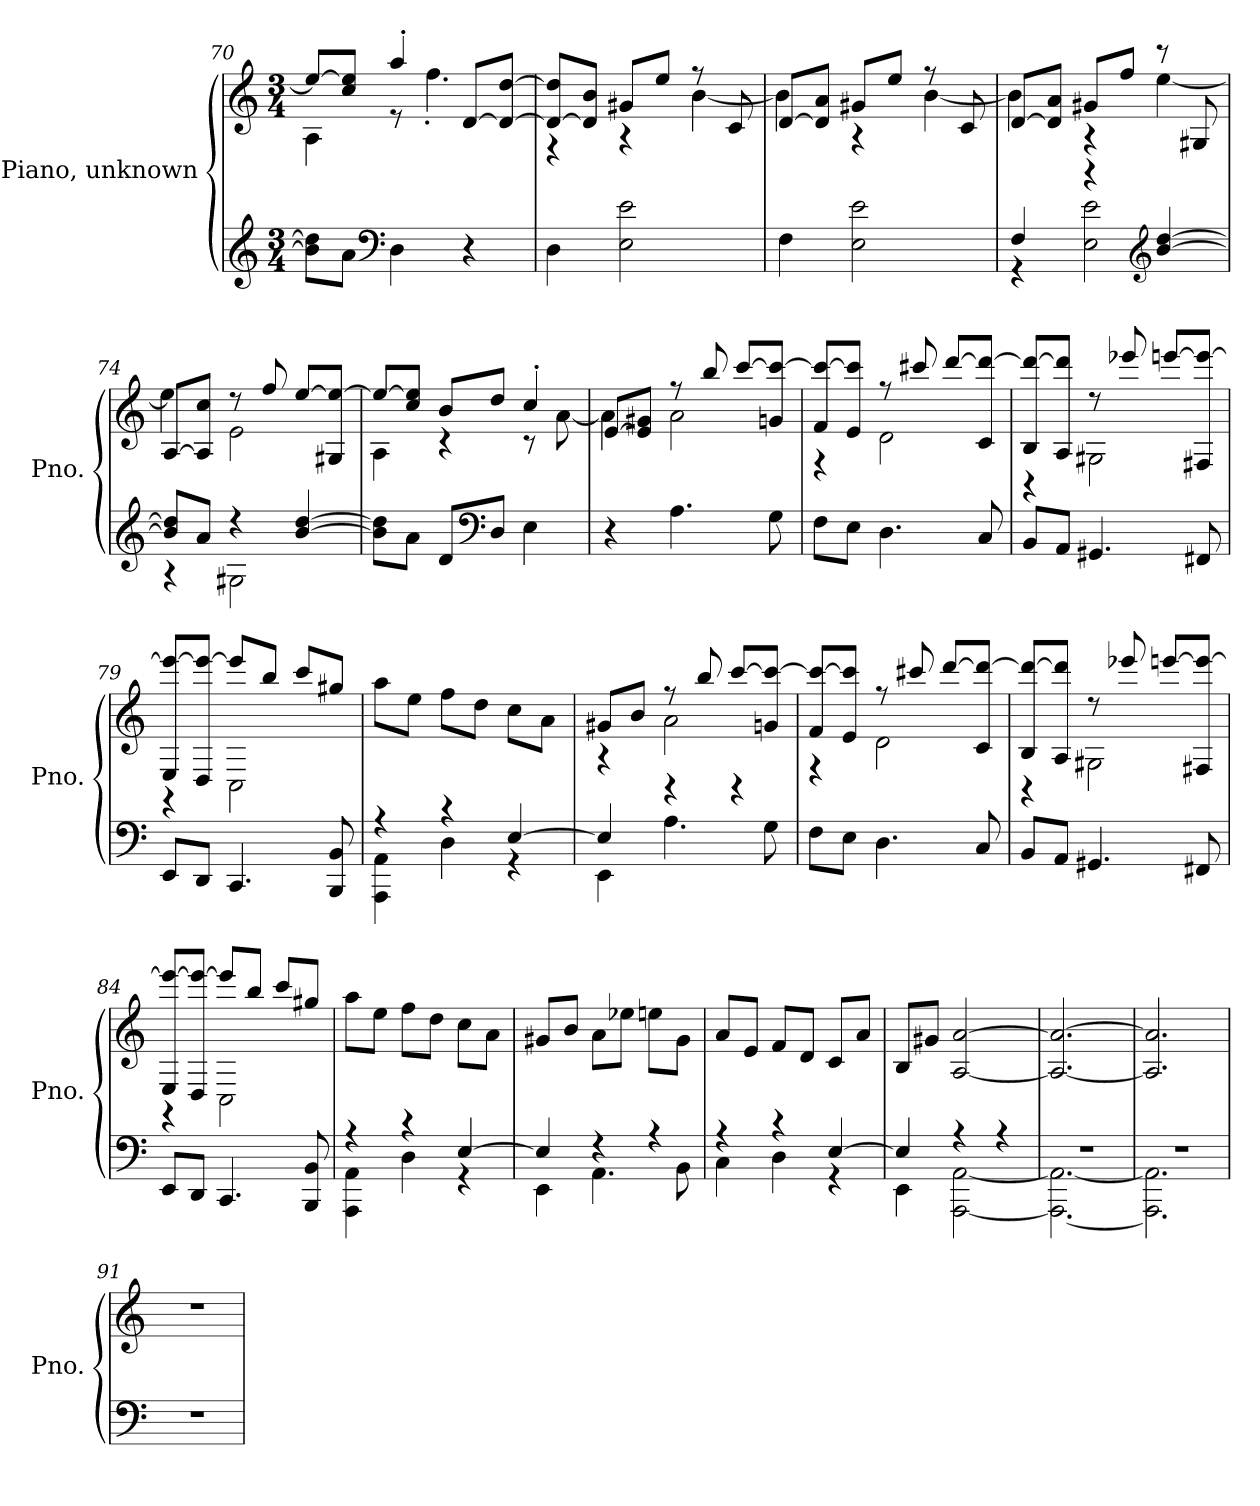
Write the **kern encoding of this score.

**kern	**kern
*part1	*part1
*staff2	*staff1
*I"Piano, unknown	*
*I'Pno.	*
!!LO:LB:g=z
*clefG2	*clefG2
*k[]	*k[]
*M3/4	*M3/4
=70	=70
*	*^
8b\] 8dd\]L	8ee/L_	4A\
8a\J	8cc/ 8ee/]J	.
*clefF4	*	*
4D\	4aa'/	8r
.	.	4.ff'\
4r	[8d/L	.
.	8d/_ [8dd/J	.
=71	=71	=71
4D\	8d/_ 8dd/]L	4r
.	8d/] 8b/J	.
2E\ 2e\	8g#X/L	4r
.	8ee/J	.
.	8r	[4b\
.	8c/	.
=72	=72	=72
4F\	[8d/L	4b\]
.	8d/] 8a/J	.
2E\ 2e\	8g#X/L	4r
.	8ee/J	.
.	8r	[4b\
.	8c/	.
=73	=73	=73
*^	*	*
4F/	4r	[8d/L	4b\]
.	.	8d/] 8a/J	.
4r	2E\ 2e\	8g#X/L	4r
.	.	8ff/J	.
*clefG2	*	*	*
[4b/ [4dd/	.	8r	[4ee\
.	.	8G#X/	.
!!LO:LB:g=z	!!
=74	=74	=74	=74
8b/] 8dd/]L	4r	[8A/L	4ee\]
8a/J	.	8A/] 8cc/J	.
4r	2G#X\	8r	2e\
.	.	8ff/	.
[4b/ [4dd/	.	[8ee/L	.
.	.	8G#X/ 8ee/_J	.
*v	*v	*	*
=75	=75	=75
8b\] 8dd\]L	8ee/L_	4A\
8a\J	8cc/ 8ee/]J	.
8d/L	8b/L	4r
*clefF4	*	*
8D/J	8dd/J	.
4E\	4cc'/	8r
.	.	[8a\
=76	=76	=76
4r	[8e/L	4a\]
.	8e/] 8g#X/J	.
4.A\	8r	2a\
.	8bb/	.
.	[8ccc/L	.
8G\	8gn/ 8ccc/_J	.
=77	=77	=77
8F\L	8f/ 8ccc/_L	4r
8E\J	8e/ 8ccc/]J	.
4.D\	8r	2d\
.	8ccc#X/	.
.	[8ddd/L	.
8C/	8c/ 8ddd/_J	.
!!LO:PB:g=z	!!
=78	=78	=78
8BB/L	8B/ 8ddd/_L	4r
8AA/J	8A/ 8ddd/]J	.
4.GG#X/	8r	2G#X\
.	8eee-X/	.
.	[8eeen/L	.
8FF#X/	8F#X/ 8eee/_J	.
=79	=79	=79
8EE/L	8E/ 8eee/_L	4r
8DD/J	8D/ 8eee/_J	.
4.CC/	8eee/L]	2C\
.	8bb/J	.
.	8ccc/L	.
8BBB/ 8BB/	8gg#X/J	.
*	*v	*v
=80	=80
*^	*
4r	4AAA\ 4AA\	8aa\L
.	.	8ee\J
4r	4D\	8ff\L
.	.	8dd\J
[4E/	4r	8cc\L
.	.	8a\J
=81	=81	=81
*	*	*^
4E/]	4EE\	8g#X/L	4r
.	.	8b/J	.
4r	4.A\	8r	2a\
.	.	8bb/	.
4r	.	[8ccc/L	.
.	8G\	8gn/ 8ccc/_J	.
*v	*v	*	*
!!LO:LB:g=z	!!
=82	=82	=82
8F\L	8f/ 8ccc/_L	4r
8E\J	8e/ 8ccc/]J	.
4.D\	8r	2d\
.	8ccc#X/	.
.	[8ddd/L	.
8C/	8c/ 8ddd/_J	.
=83	=83	=83
8BB/L	8B/ 8ddd/_L	4r
8AA/J	8A/ 8ddd/]J	.
4.GG#X/	8r	2G#X\
.	8eee-X/	.
.	[8eeen/L	.
8FF#X/	8F#X/ 8eee/_J	.
=84	=84	=84
8EE/L	8E/ 8eee/_L	4r
8DD/J	8D/ 8eee/_J	.
4.CC/	8eee/L]	2C\
.	8bb/J	.
.	8ccc/L	.
8BBB/ 8BB/	8gg#X/J	.
*	*v	*v
=85	=85
*^	*
4r	4AAA\ 4AA\	8aa\L
.	.	8ee\J
4r	4D\	8ff\L
.	.	8dd\J
[4E/	4r	8cc\L
.	.	8a\J
!!LO:LB:g=z
=86	=86	=86
4E/]	4EE\	8g#X/L
.	.	8b/J
4r	4.AA\	8a\L
.	.	8ee-X\J
4r	.	8een\L
.	8BB\	8g#\J
=87	=87	=87
4r	4C\	8a/L
.	.	8e/J
4r	4D\	8f/L
.	.	8d/J
[4E/	4r	8c/L
.	.	8a/J
=88	=88	=88
4E/]	4EE\	8B/L
.	.	8g#X/J
4r	[2AAA\ [2AA\	[2A/ [2a/
4r	.	.
=89	=89	=89
2.r	2.AAA\_ 2.AA\_	2.A/_ 2.a/_
=90	=90	=90
2.r	2.AAA\] 2.AA\]	2.A/] 2.a/]
*v	*v	*
=91	=91
2.r	2.r
=	=
*-	*-
